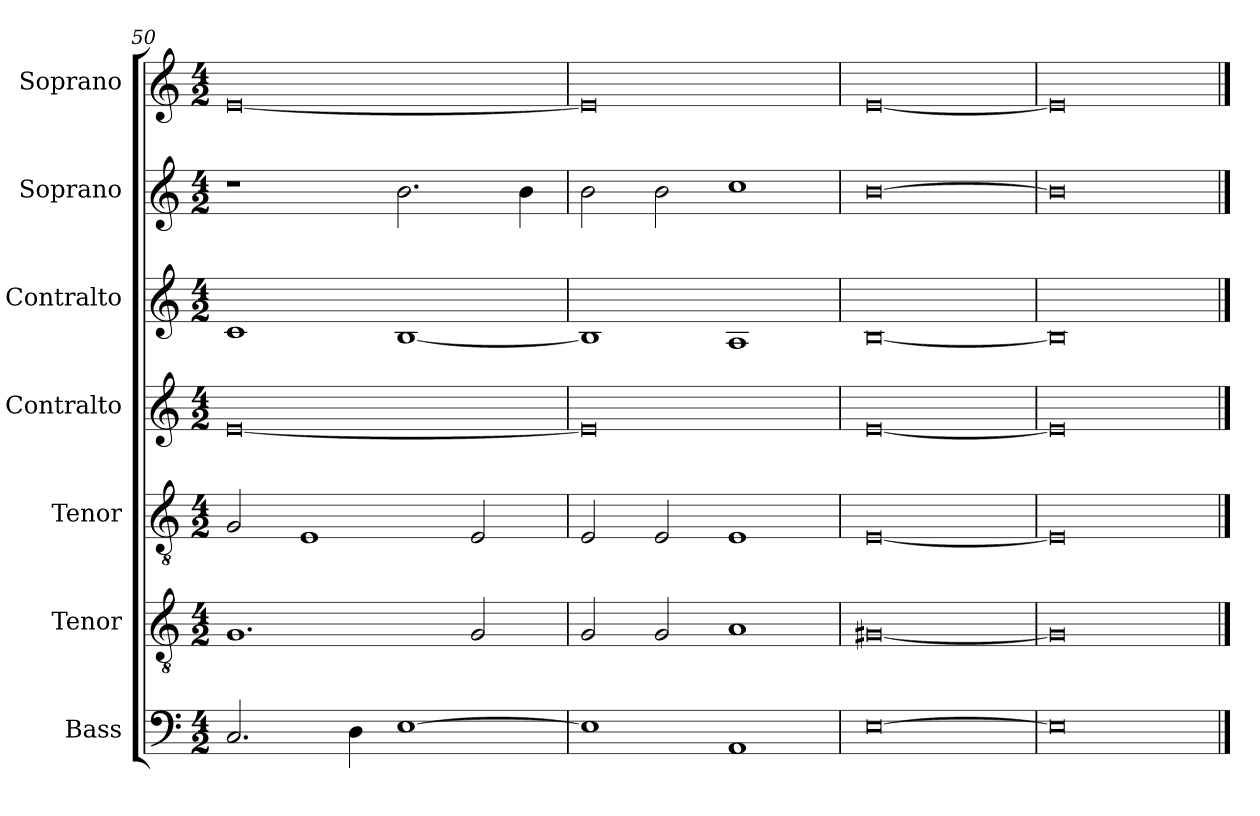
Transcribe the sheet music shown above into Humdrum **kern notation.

**kern	**kern	**kern	**kern	**kern	**kern	**kern
*part7	*part6	*part5	*part4	*part3	*part2	*part1
*staff7	*staff6	*staff5	*staff4	*staff3	*staff2	*staff1
*I"Bass	*I"Tenor	*I"Tenor	*I"Contralto	*I"Contralto	*I"Soprano	*I"Soprano
*I'B	*I'T	*I'T	*I'A	*I'A	*I'S	*I'S
*clefF4	*clefGv2	*clefGv2	*clefG2	*clefG2	*clefG2	*clefG2
*k[]	*k[]	*k[]	*k[]	*k[]	*k[]	*k[]
*E:phr	*E:phr	*E:phr	*E:phr	*E:phr	*E:phr	*E:phr
*M4/2	*M4/2	*M4/2	*M4/2	*M4/2	*M4/2	*M4/2
=50	=50	=50	=50	=50	=50	=50
2.C	1.G	2G	[0e	1c	1r	[0e
.	.	1E	.	.	.	.
4D	.	.	.	.	.	.
[1E	.	.	.	[1B	2.b	.
.	2G	2E	.	.	.	.
.	.	.	.	.	4b	.
=51	=51	=51	=51	=51	=51	=51
1E]	2G	2E	0e]	1B]	2b	0e]
.	2G	2E	.	.	2b	.
1AA	1A	1E	.	1A	1cc	.
=52	=52	=52	=52	=52	=52	=52
[0E	[0G#X	[0E	[0e	[0B	[0b	[0e
=53	=53	=53	=53	=53	=53	=53
0E]	0G#]	0E]	0e]	0B]	0b]	0e]
==	==	==	==	==	==	==
*-	*-	*-	*-	*-	*-	*-
